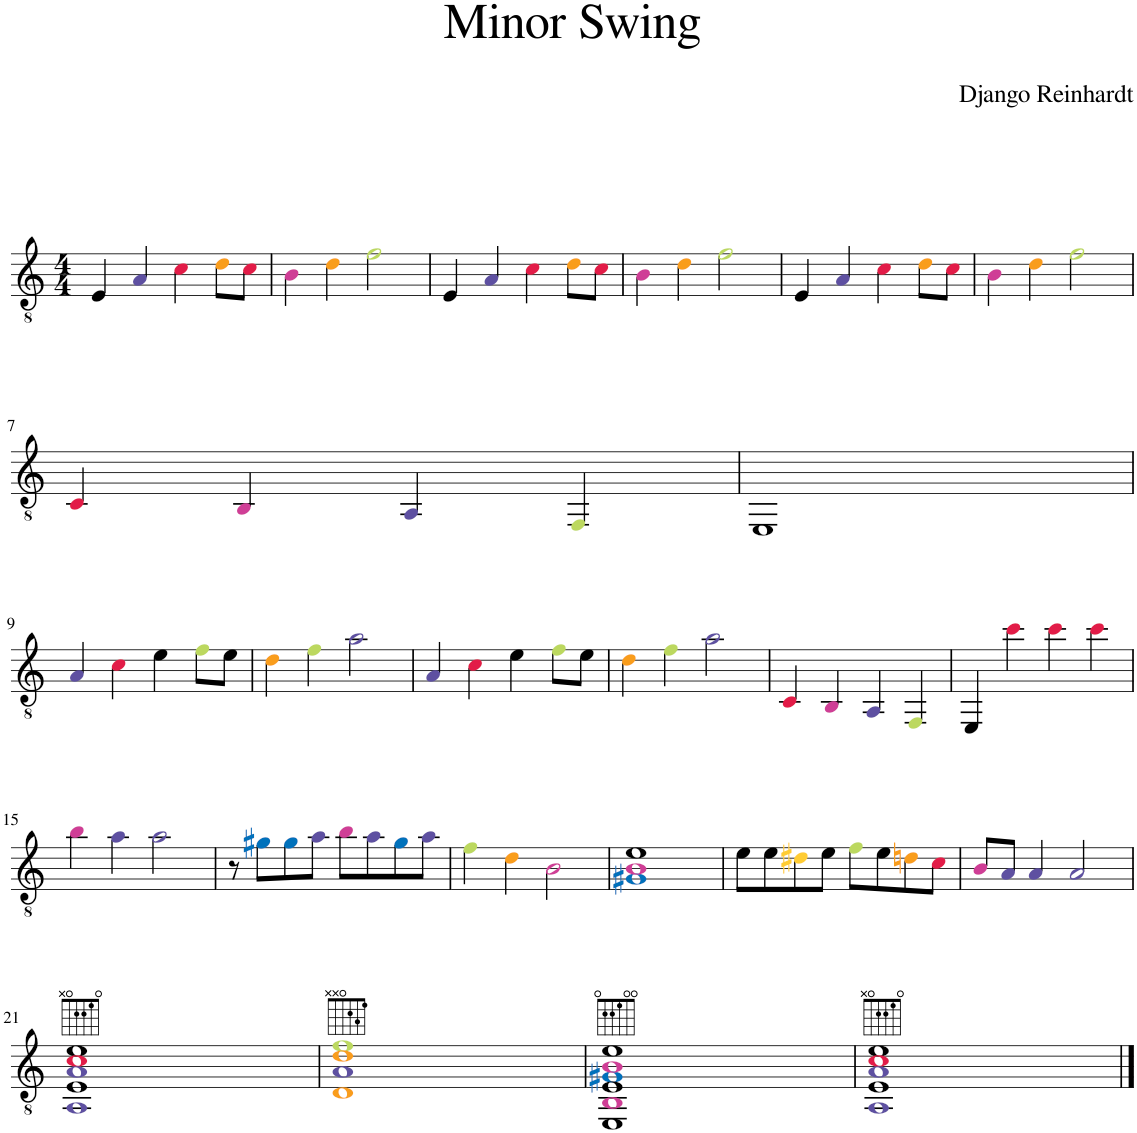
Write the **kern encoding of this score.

**kern
*part1
*staff1
*I"Classical Guitar
*I'Guit.
*clefGv2
*k[]
*M4/4
=1
4E/
4Ai/
4cj\
8dZ\L
8cj\J
=2
4BV\
4dZ\
2fN\
=3
4E/
4Ai/
4cj\
8dZ\L
8cj\J
=4
4BV\
4dZ\
2fN\
=5
4E/
4Ai/
4cj\
8dZ\L
8cj\J
=6
4BV\
4dZ\
2fN\
!!LO:LB:g=z
=7
4Cj/
4BBV/
4AAi/
4FFN/
=8
1EE
!!LO:LB:g=z
=9
4Ai/
4cj\
4e\
8fN\L
8e\J
=10
4dZ\
4fN\
2ai\
=11
4Ai/
4cj\
4e\
8fN\L
8e\J
=12
4dZ\
4fN\
2ai\
=13
4Cj/
4BBV/
4AAi/
4FFN/
=14
4EE/
4ccj\
4ccj\
4ccj\
!!LO:LB:g=z
=15
4bV\
4ai\
2ai\
=16
8r
8g#Xl\L
8g#l\
8ai\J
8bV\L
8ai\
8g#l\
8ai\J
=17
4fN\
4dZ\
2BV\
=18
1G#Xl 1BV 1e
=19
8e\L
8e\
8d#X!\
8e\J
8fN\L
8e\
8dnZ\
8cj\J
=20
8BV/L
8Ai/J
4Ai/
2Ai/
!!LO:LB:g=z
=21
1AAi 1E 1Ai 1cj 1e
=22
1DZ 1Ai 1dZ 1fN
=23
1EE 1BBV 1E 1G#Xl 1BV 1e
=24
1AAi 1E 1Ai 1cj 1e
==
*-
